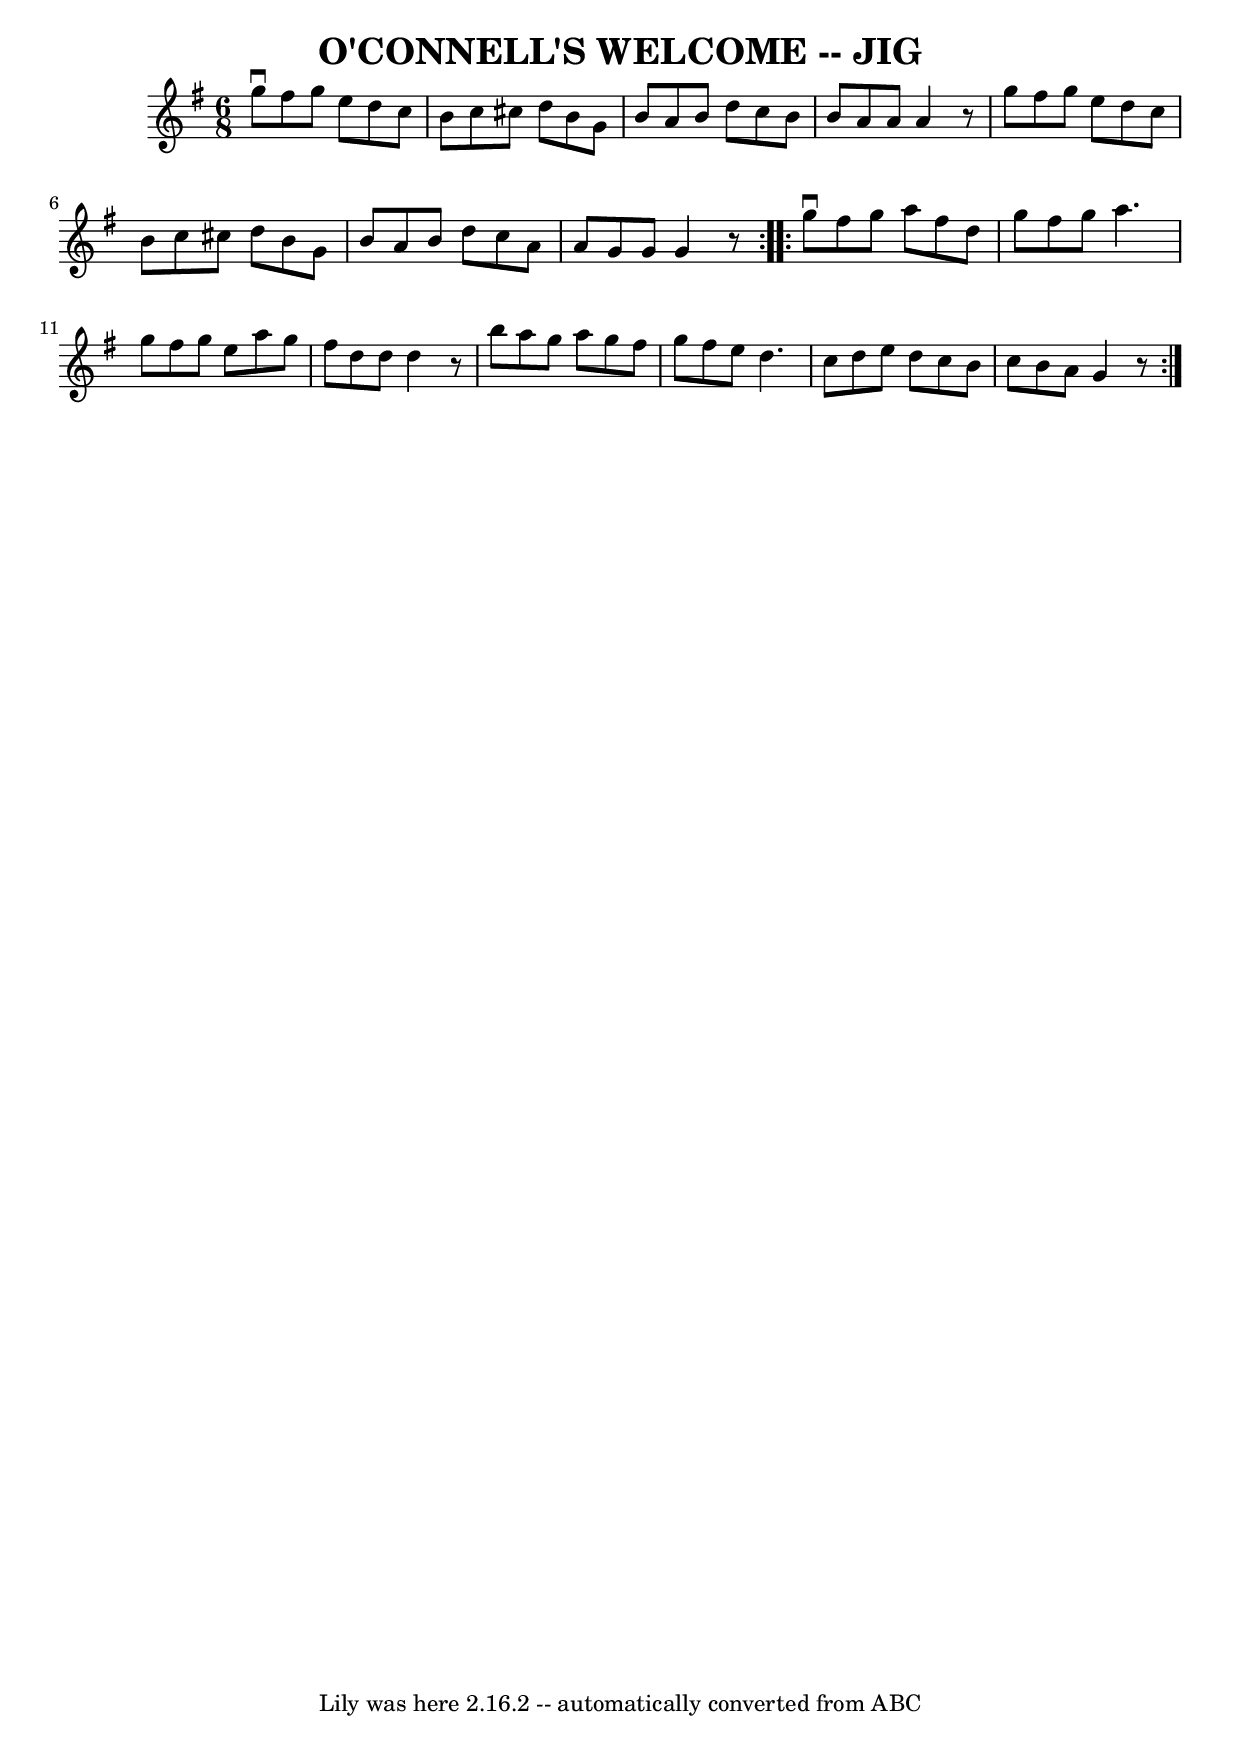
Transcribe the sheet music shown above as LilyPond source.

\version "2.16.2"
\include "Mammoth.ily"
\header {
  %% book = "Ryan's Mammoth Collection of Fiddle Tunes"
  crossRefNumber = "1"
  footnotes = ""
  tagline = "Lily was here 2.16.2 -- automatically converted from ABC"
  title = "O'CONNELL'S WELCOME -- JIG"

}
voicedefault =  {



  \repeat volta 2 {

    \time 6/8 
    \key g \major
    g''8^\downbow fis''8 g''8 e''8 d''8    
    c''8    |
    b'8 c''8 cis''8 d''8 b'8 g'8    |
    
    b'8 a'8 b'8 d''8 c''8 b'8    |
    b'8 a'8 a'8 a'4 
    r8       |
    g''8 fis''8 g''8 e''8 d''8 c''8     |
    b'8 c''8 cis''8 d''8 b'8 g'8    |
    b'8 a'8 
    b'8 d''8 c''8 a'8    |
    a'8 g'8 g'8 g'4    r8   
  }  
  
  \repeat volta 2 {
    g''8^\downbow fis''8 g''8 a''8 fis''8    
    d''8    |
    g''8 fis''8 g''8 a''4.    |
    g''8 fis''8 
    g''8 e''8 a''8 g''8    |
    fis''8 d''8 d''8 d''4    
    r8       |
    b''8 a''8 g''8 a''8 g''8 fis''8    |
    
    g''8 fis''8 e''8 d''4.    |
    c''8 d''8 e''8 d''8    
    c''8 b'8    |
    c''8 b'8 a'8 g'4    r8   
  }   

}

\score{
  <<

    \context Staff="default"
    {
      \voicedefault 
      
    }

  >>
  \layout {
    
  }
  \midi {
  }

}
